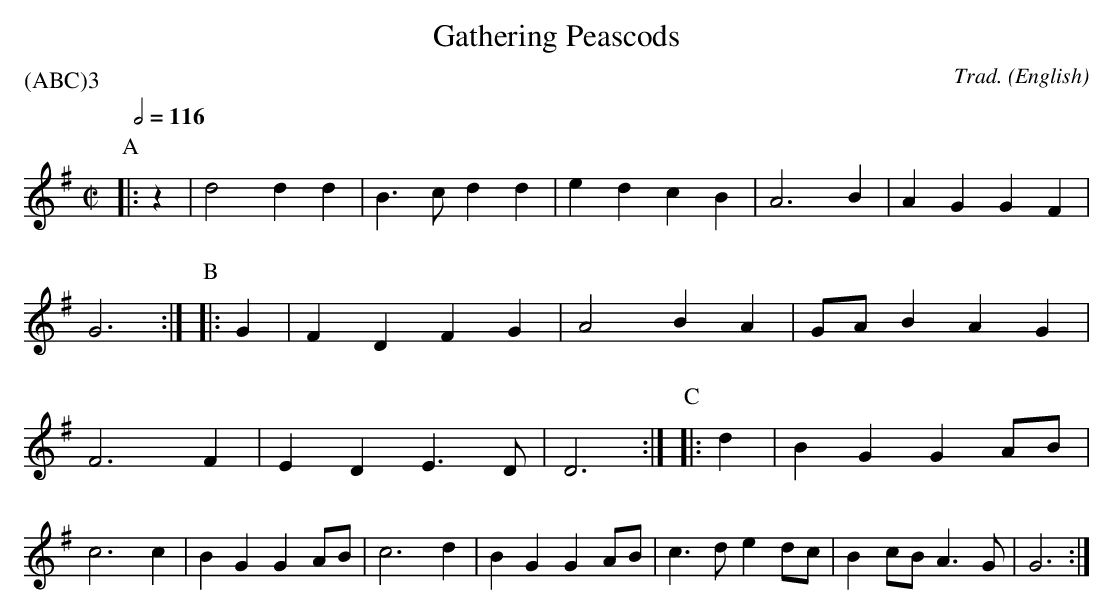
X:1
T:Gathering Peascods
M:C|
C:Trad.
O:English
P:(ABC)3
K:G
Q:1/2=116
P:A
|:\
   z2 | d4    d2 d2 | B3 c d2 d2 | e2 d2 c2 B2 | A6 B2 | A2 G2 G2 F2 | G6 :|\
P:B
|:\
   G2 | F2 D2 F2 G2 | A4   B2 A2 | GA B2 A2 G2 | F6 F2 | E2 D2 E3 D  | D6 :|\
P:C
|:\
   d2 | B2 G2 G2 AB | c6      c2 | B2 G2 G2 AB | c6 d2 |\
	B2 G2 G2 AB | c3 d e2 dc | B2 cB A3 G  | G6    :|
